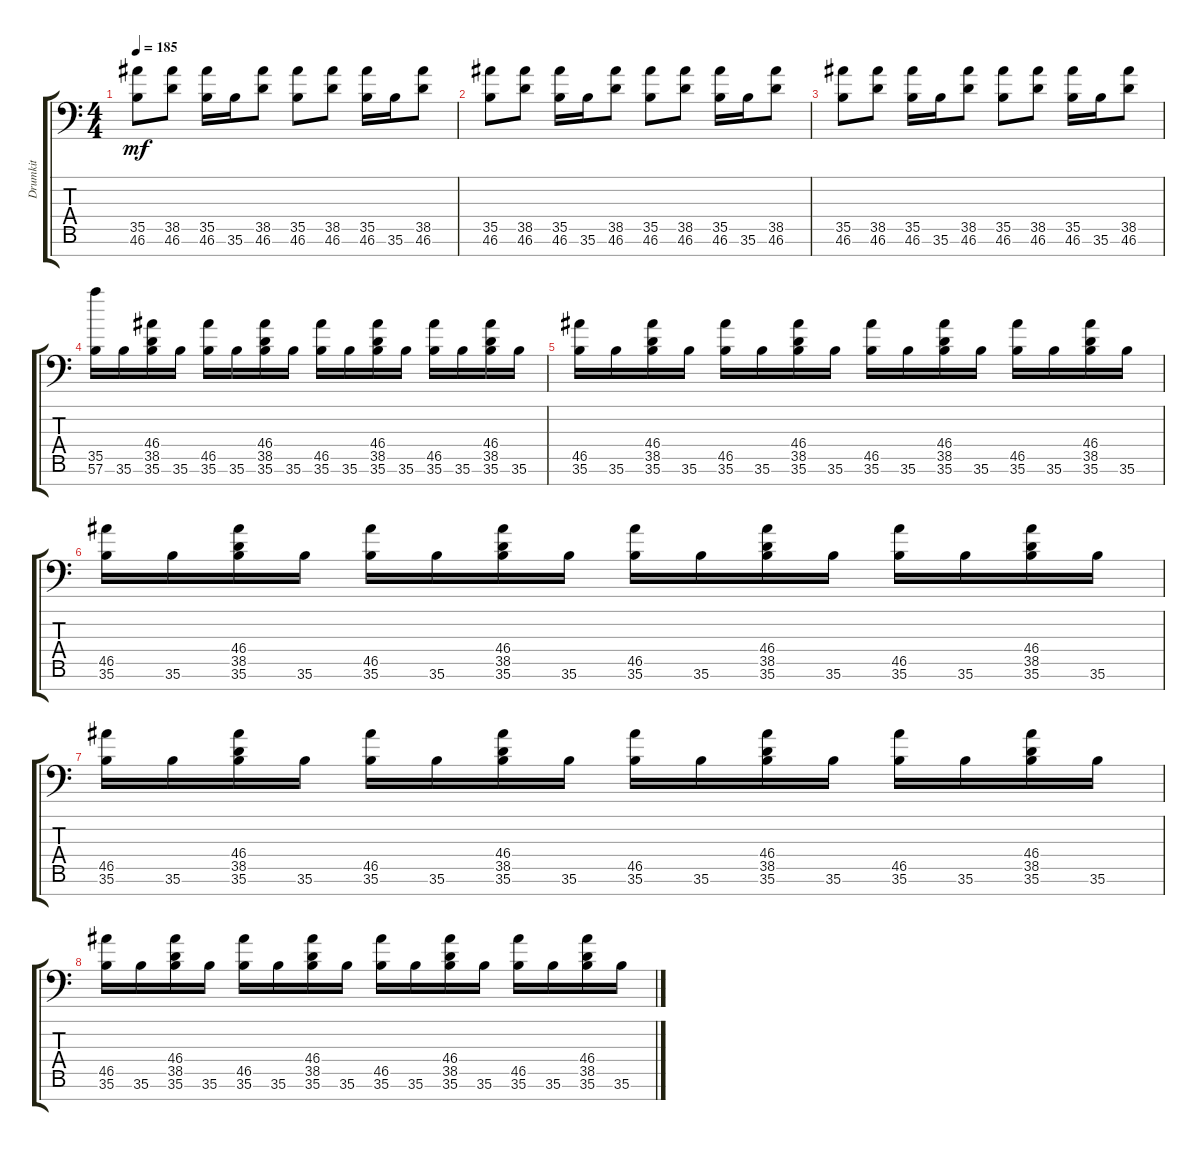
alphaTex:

\track ("Drumkit" "Drumkit") {instrument acousticgrandpiano}
\staff {score tabs}
\tuning (C-1 C-1 C-1 C-1 C-1 C-1 C-1) {hide}
\ts (4 4)
\tempo 185
\clef f4
\ks c
(35.5 46.6).8{dy mf} (38.5 46.6).8 (35.5 46.6).16 35.6.16 (38.5 46.6).8 (35.5 46.6).8 (38.5 46.6).8 (35.5 46.6).16 35.6.16 (38.5 46.6).8 |
(35.5 46.6).8 (38.5 46.6).8 (35.5 46.6).16 35.6.16 (38.5 46.6).8 (35.5 46.6).8 (38.5 46.6).8 (35.5 46.6).16 35.6.16 (38.5 46.6).8 |
(35.5 46.6).8 (38.5 46.6).8 (35.5 46.6).16 35.6.16 (38.5 46.6).8 (35.5 46.6).8 (38.5 46.6).8 (35.5 46.6).16 35.6.16 (38.5 46.6).8 |
(35.5 57.6).16 35.6.16 (46.4 38.5 35.6).16 35.6.16 (46.5 35.6).16 35.6.16 (46.4 38.5 35.6).16 35.6.16 (46.5 35.6).16 35.6.16 (46.4 38.5 35.6).16 35.6.16 (46.5 35.6).16 35.6.16 (46.4 38.5 35.6).16 35.6.16 |
(46.5 35.6).16 35.6.16 (46.4 38.5 35.6).16 35.6.16 (46.5 35.6).16 35.6.16 (46.4 38.5 35.6).16 35.6.16 (46.5 35.6).16 35.6.16 (46.4 38.5 35.6).16 35.6.16 (46.5 35.6).16 35.6.16 (46.4 38.5 35.6).16 35.6.16 |
(46.5 35.6).16 35.6.16 (46.4 38.5 35.6).16 35.6.16 (46.5 35.6).16 35.6.16 (46.4 38.5 35.6).16 35.6.16 (46.5 35.6).16 35.6.16 (46.4 38.5 35.6).16 35.6.16 (46.5 35.6).16 35.6.16 (46.4 38.5 35.6).16 35.6.16 |
(46.5 35.6).16 35.6.16 (46.4 38.5 35.6).16 35.6.16 (46.5 35.6).16 35.6.16 (46.4 38.5 35.6).16 35.6.16 (46.5 35.6).16 35.6.16 (46.4 38.5 35.6).16 35.6.16 (46.5 35.6).16 35.6.16 (46.4 38.5 35.6).16 35.6.16 |
(46.5 35.6).16 35.6.16 (46.4 38.5 35.6).16 35.6.16 (46.5 35.6).16 35.6.16 (46.4 38.5 35.6).16 35.6.16 (46.5 35.6).16 35.6.16 (46.4 38.5 35.6).16 35.6.16 (46.5 35.6).16 35.6.16 (46.4 38.5 35.6).16 35.6.16
